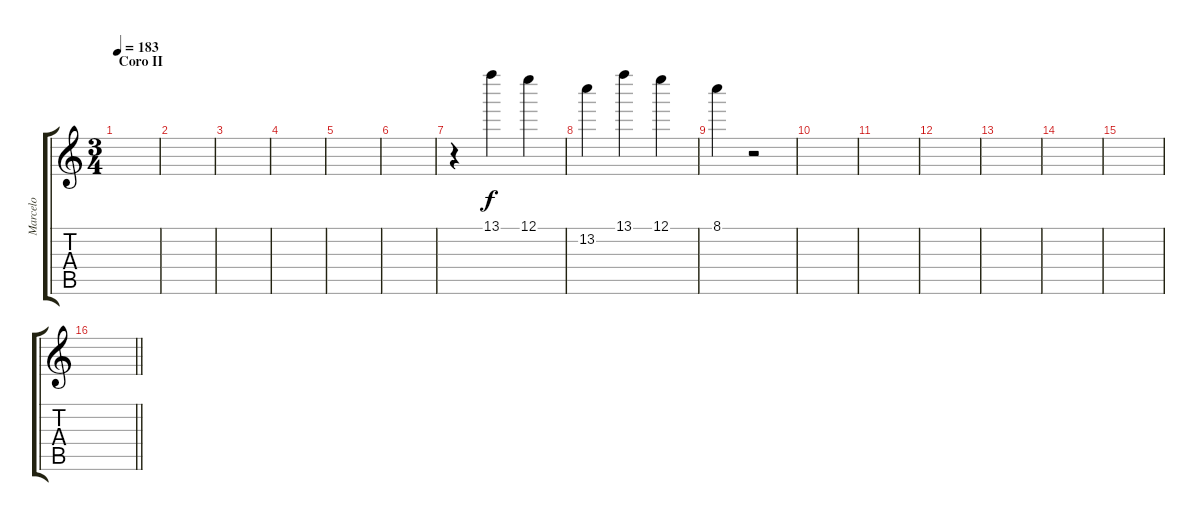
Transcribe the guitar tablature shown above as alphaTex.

\track ("Marcelo" "Marcelo") {instrument marimba}
\staff {score tabs}
\tuning (E6 B5 G5 D5 A4 E4) {hide}
\ts (3 4)
\section ("" "Coro II")
\tempo 183
\clef g2
\ks c
|
|
|
|
|
|
r.4 13.1.4{dy f} 12.1.4 |
13.2.4 13.1.4 12.1.4 |
8.1.4 r.2 |
|
|
|
|
|
|
\barLineRight lightlight
